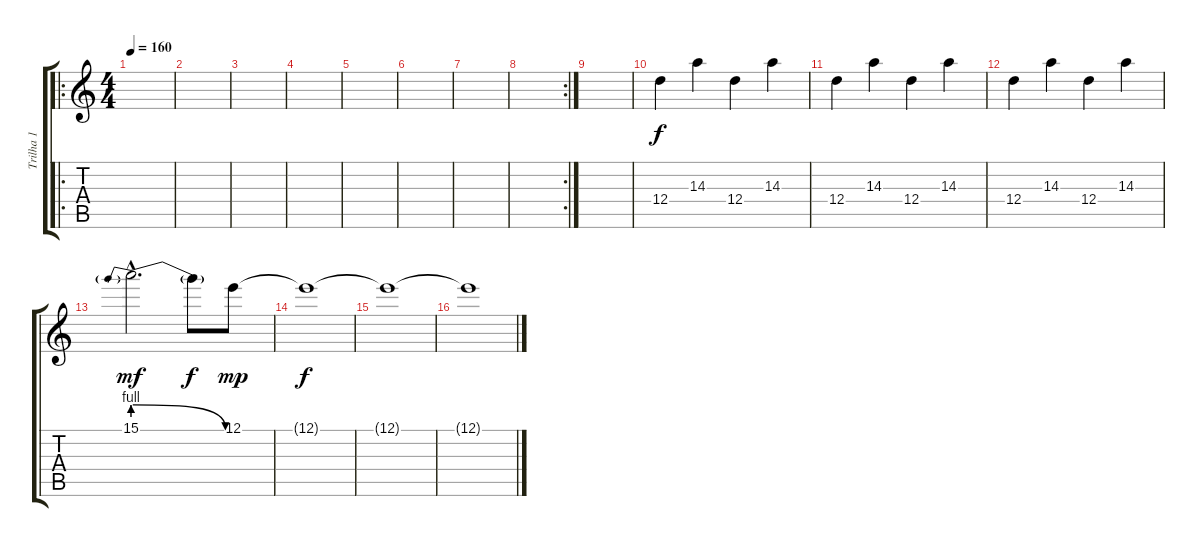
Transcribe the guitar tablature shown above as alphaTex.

\track ("Trilha 1" "Trilha 1") {instrument acousticguitarsteel}
\staff {score tabs}
\tuning (E4 B3 G3 D3 A2 E2) {hide}
\ro
\ts (4 4)
\tempo 160
\clef g2
\ks c
|
|
|
|
|
|
|
\rc 2
|
|
12.4.4{volume 14 instrument overdrivenguitar} 14.3.4 12.4.4 14.3.4 |
12.4.4{volume 14 instrument overdrivenguitar} 14.3.4 12.4.4 14.3.4 |
12.4.4{volume 14 instrument overdrivenguitar} 14.3.4 12.4.4 14.3.4 |
15.1{be (prebendrelease 0 4 60 0) hac}.2{d dy mf} 15.1{t}.8{dy f} 12.1.8{dy mp} |
12.1{t}.1{dy f} |
12.1{t}.1 |
12.1{t}.1
